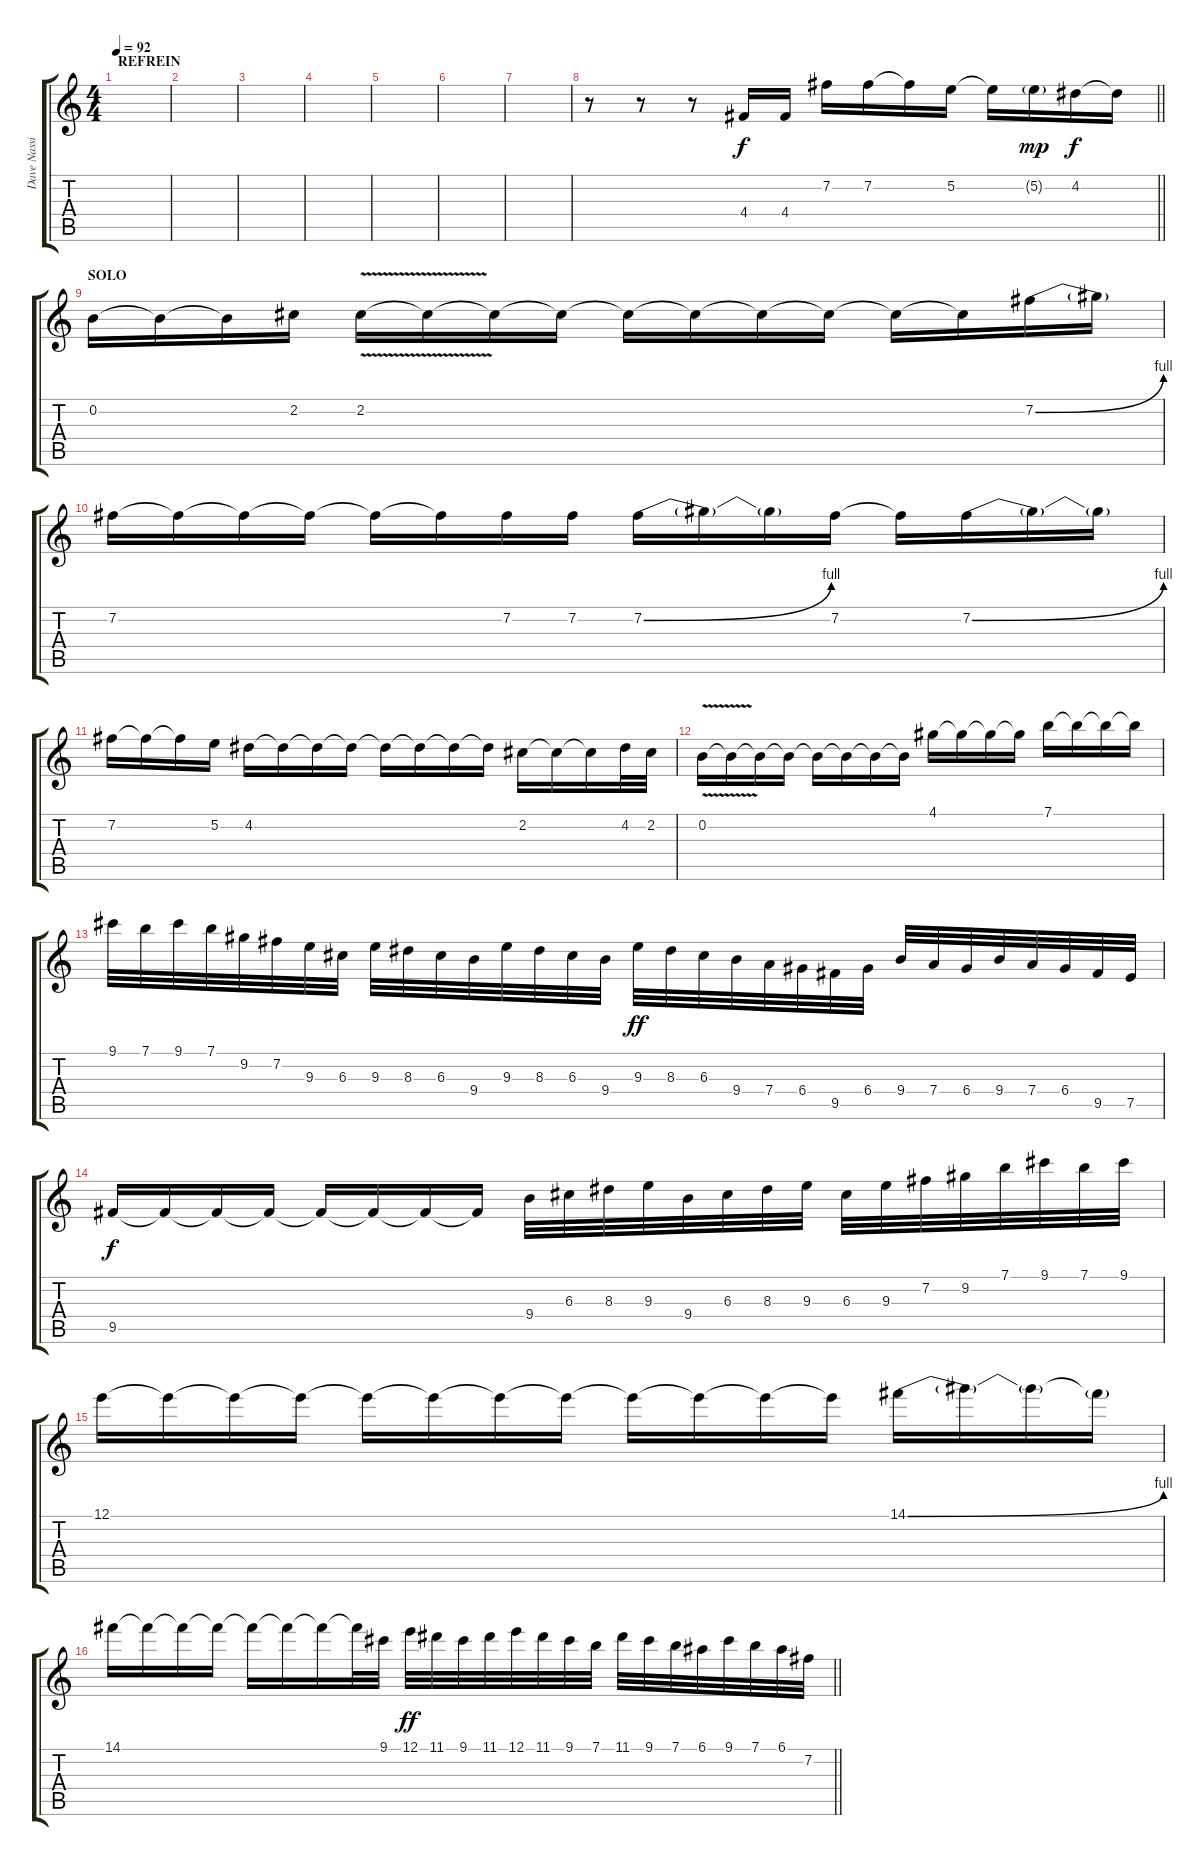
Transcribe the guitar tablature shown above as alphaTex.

\track ("Dave Nassie" "Dave Nassi") {instrument distortionguitar}
\staff {score tabs}
\tuning (E4 B3 G3 D3 A2 E2) {hide}
\ts (4 4)
\section ("" "REFREIN")
\tempo 92
\clef g2
\ks c
|
|
|
|
|
|
|
\barLineRight lightlight
r.8 r.8 r.8 4.4.16 4.4.16 7.2.16 7.2.16 7.2{t}.16 5.2.16 5.2{t}.16 5.2{g}.16{dy mp} 4.2.16{dy f} 4.2{t}.16 |
\section ("" "SOLO")
0.2.16 0.2{t}.16 0.2{t}.16 2.2.16 2.2{v}.16 2.2{t}.16 2.2{t}.16 2.2{t}.16 2.2{t}.16 2.2{t}.16 2.2{t}.16 2.2{t}.16 2.2{t}.16 2.2{t}.16 7.2{be (bend 0 0 60 4)}.16 7.2{t}.16 |
7.2.16 7.2{t}.16 7.2{t}.16 7.2{t}.16 7.2{t}.16 7.2{t}.16 7.2.16 7.2.16 7.2{be (bend 0 0 60 4)}.16 7.2{t}.16 7.2{t}.16 7.2.16 7.2{t}.16 7.2{be (bend 0 0 60 4)}.16 7.2{t}.16 7.2{t}.16 |
7.2.16 7.2{t}.16 7.2{t}.16 5.2.16 4.2.16 4.2{t}.16 4.2{t}.16 4.2{t}.16 4.2{t}.16 4.2{t}.16 4.2{t}.16 4.2{t}.16 2.2.16 2.2{t}.16 2.2{t}.16 4.2.32 2.2.32 |
0.2{v}.16 0.2{t}.16 0.2{t}.16 0.2{t}.16 0.2{t}.16 0.2{t}.16 0.2{t}.16 0.2{t}.16 4.1.16 4.1{t}.16 4.1{t}.16 4.1{t}.16 7.1.16 7.1{t}.16 7.1{t}.16 7.1{t}.16 |
9.1.32 7.1.32 9.1.32 7.1.32 9.2.32 7.2.32 9.3.32 6.3.32 9.3.32 8.3.32 6.3.32 9.4.32 9.3.32 8.3.32 6.3.32 9.4.32 9.3.32{dy ff} 8.3.32 6.3.32 9.4.32 7.4.32 6.4.32 9.5.32 6.4.32 9.4.32 7.4.32 6.4.32 9.4.32 7.4.32 6.4.32 9.5.32 7.5.32 |
9.5.16{dy f} 9.5{t}.16 9.5{t}.16 9.5{t}.16 9.5{t}.16 9.5{t}.16 9.5{t}.16 9.5{t}.16 9.4.32 6.3.32 8.3.32 9.3.32 9.4.32 6.3.32 8.3.32 9.3.32 6.3.32 9.3.32 7.2.32 9.2.32 7.1.32 9.1.32 7.1.32 9.1.32 |
12.1.16 12.1{t}.16 12.1{t}.16 12.1{t}.16 12.1{t}.16 12.1{t}.16 12.1{t}.16 12.1{t}.16 12.1{t}.16 12.1{t}.16 12.1{t}.16 12.1{t}.16 14.1{be (bend 0 0 60 4)}.16 14.1{t}.16 14.1{t}.16 14.1{t}.16 |
\barLineRight lightlight
14.1.16 14.1{t}.16 14.1{t}.16 14.1{t}.16 14.1{t}.16 14.1{t}.16 14.1{t}.16 14.1{t}.32 9.1.32 12.1.32{dy ff} 11.1.32 9.1.32 11.1.32 12.1.32 11.1.32 9.1.32 7.1.32 11.1.32 9.1.32 7.1.32 6.1.32 9.1.32 7.1.32 6.1.32 7.2.32
